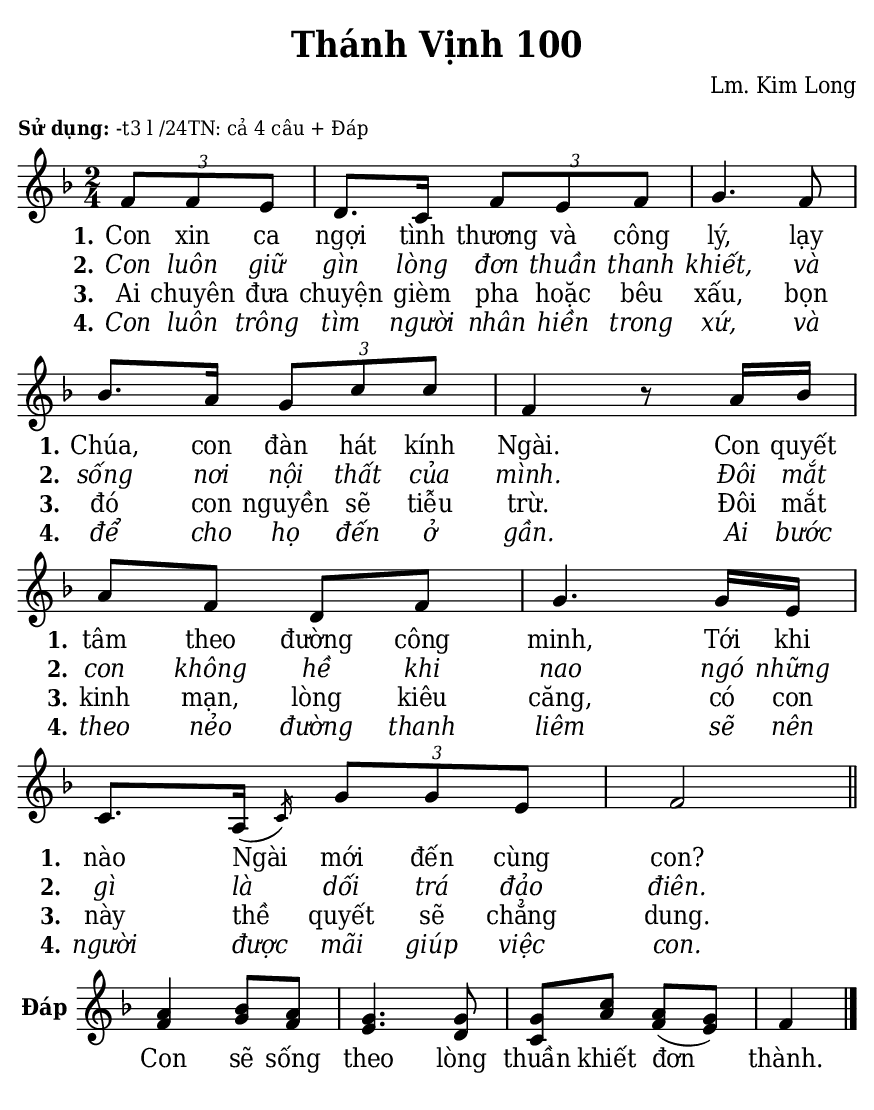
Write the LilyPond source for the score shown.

% Cài đặt chung
\version "2.22.1"
\include "english.ly"

\header {
  title = "Thánh Vịnh 100"
  composer = "Lm. Kim Long"
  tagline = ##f
}

% mã nguồn cho những chức năng chưa hỗ trợ trong phiên bản lilypond hiện tại
% cung cấp bởi cộng đồng lilypond khi gửi email đến lilypond-user@gnu.org
% in số phiên khúc trên mỗi dòng
#(define (add-grob-definition grob-name grob-entry)
     (set! all-grob-descriptions
           (cons ((@@ (lily) completize-grob-entry)
                  (cons grob-name grob-entry))
                 all-grob-descriptions)))

#(add-grob-definition
    'StanzaNumberSpanner
    `((direction . ,LEFT)
      (font-series . bold)
      (padding . 1.0)
      (side-axis . ,X)
      (stencil . ,ly:text-interface::print)
      (X-offset . ,ly:side-position-interface::x-aligned-side)
      (Y-extent . ,grob::always-Y-extent-from-stencil)
      (meta . ((class . Spanner)
               (interfaces . (font-interface
                              side-position-interface
                              stanza-number-interface
                              text-interface))))))

\layout {
    \context {
      \Global
      \grobdescriptions #all-grob-descriptions
    }
    \context {
      \Score
      \remove Stanza_number_align_engraver
      \consists
        #(lambda (context)
           (let ((texts '())
                 (syllables '()))
             (make-engraver
              (acknowledgers
               ((stanza-number-interface engraver grob source-engraver)
                  (set! texts (cons grob texts)))
               ((lyric-syllable-interface engraver grob source-engraver)
                  (set! syllables (cons grob syllables))))
              ((stop-translation-timestep engraver)
                 (for-each
                  (lambda (text)
                    (for-each
                     (lambda (syllable)
                       (ly:pointer-group-interface::add-grob
                        text
                        'side-support-elements
                        syllable))
                     syllables))
                  texts)
                 (set! syllables '())))))
    }
    \context {
      \Lyrics
      \remove Stanza_number_engraver
      \consists
        #(lambda (context)
           (let ((text #f)
                 (last-stanza #f))
             (make-engraver
              ((process-music engraver)
                 (let ((stanza (ly:context-property context 'stanza #f)))
                   (if (and stanza (not (equal? stanza last-stanza)))
                       (let ((column (ly:context-property context
'currentCommandColumn)))
                         (set! last-stanza stanza)
                         (if text
                             (ly:spanner-set-bound! text RIGHT column))
                         (set! text (ly:engraver-make-grob engraver
'StanzaNumberSpanner '()))
                         (ly:grob-set-property! text 'text stanza)
                         (ly:spanner-set-bound! text LEFT column)))))
              ((finalize engraver)
                 (if text
                     (let ((column (ly:context-property context
'currentCommandColumn)))
                       (ly:spanner-set-bound! text RIGHT column)))))))
      \override StanzaNumberSpanner.horizon-padding = 10000
    }
}

stanzaReminderOff =
  \temporary \override StanzaNumberSpanner.after-line-breaking =
     #(lambda (grob)
        ;; Can be replaced with (not (first-broken-spanner? grob)) in 2.23.
        (if (let ((siblings (ly:spanner-broken-into (ly:grob-original grob))))
              (and (pair? siblings)
                   (not (eq? grob (car siblings)))))
            (ly:grob-suicide! grob)))

stanzaReminderOn = \undo \stanzaReminderOff
% kết thúc mã nguồn

% Nhạc
nhacPhanMot = \relative c' {
  \key f \major
  \time 2/4
  \partial 4 \tuplet 3/2 { f8 f e } |
  d8. c16 \tuplet 3/2 { f8 e f } |
  g4. f8 |
  bf8. a16 \tuplet 3/2 { g8 c c } |
  f,4 r8 a16 bf |
  a8 f d f |
  g4. g16 e |
  c8.
  \afterGrace a16 ({
    \override Flag.stroke-style = #"grace"
    c16)}
  \revert Flag.stroke-style
  \tuplet 3/2 { g'8 g e } |
  f2 \bar "||"
}

nhacPhanHai = \relative c'' {
  \key f \major
  \time 2/4
  <<
    {
      a4 bf8 a |
      g4. g8 |
      g c a (g)
    }
    {
      f4 g8 f |
      e4. d8 |
      c a' f (e)
    }
  >>
  f4 \bar "|."
}

% Lời
loiPhanMot = \lyricmode {
  <<
    {
      \set stanza = "1."
      Con xin ca ngợi tình thương và công lý,
      lạy Chúa, con đàn hát kính Ngài.
      Con quyết tâm theo đường công minh,
      Tới khi nào Ngài mới đến cùng con?
    }
    \new Lyrics {
	    \set associatedVoice = "beSop"
	    \set stanza = "2."
      \override Lyrics.LyricText.font-shape = #'italic
      Con luôn giữ gìn lòng đơn thuần thanh khiết,
      và sống nơi nội thất của mình.
      Đôi mắt con không hề khi nao
      ngó những gì là dối trá đảo điên.
    }
    \new Lyrics {
	    \set associatedVoice = "beSop"
	    \set stanza = "3."
      Ai chuyên đưa chuyện gièm pha hoặc bêu xấu,
      bọn đó con nguyền sẽ tiễu trừ.
      Đôi mắt kinh mạn, lòng kiêu căng,
      có con này thề quyết sẽ chẳng dung.
    }
    \new Lyrics {
	    \set associatedVoice = "beSop"
	    \set stanza = "4."
      \override Lyrics.LyricText.font-shape = #'italic
      Con luôn trông tìm người nhân hiền trong xứ,
      và để cho họ đến ở gần.
      Ai bước theo nẻo đường thanh liêm
      sẽ nên người được mãi giúp việc con.
    }
  >>
}

loiPhanHai = \lyricmode {
  Con sẽ sống theo lòng thuần khiết đơn thành.
}


% Dàn trang
\paper {
  #(set-paper-size "a5")
  top-margin = 3\mm
  bottom-margin = 3\mm
  left-margin = 3\mm
  right-margin = 3\mm
  indent = #0
  #(define fonts
	 (make-pango-font-tree "Deja Vu Serif Condensed"
	 		       "Deja Vu Serif Condensed"
			       "Deja Vu Serif Condensed"
			       (/ 20 20)))
  print-page-number = ##f
  ragged-bottom = ##t
  page-count = 1
}

\markup {
  \vspace #1
  %\fill-line {
    \column {
      \left-align {
        \line { \bold \small "Sử dụng:" }
      }
    }
    \column {
      \left-align {
        \line { \small "-t3 l /24TN: cả 4 câu + Đáp" }
      }
    }
  %}
}

\score {
  <<
    \new Staff <<
        \clef treble
        \new Voice = beSop {
          \nhacPhanMot
        }
      \new Lyrics \lyricsto beSop \loiPhanMot
    >>
  >>
  \layout {
    \override Lyrics.LyricSpace.minimum-distance = #1
    \override Score.BarNumber.break-visibility = ##(#f #f #f)
    \override Score.SpacingSpanner.uniform-stretching = ##t
    ragged-last = ##f
  }
}

\score {
  <<
    \new Staff \with {
      \remove "Time_signature_engraver"
      instrumentName = \markup { \bold "Đáp" }} <<
        \clef treble
        \new Voice = beSop {
          \nhacPhanHai
        }
      \new Lyrics \lyricsto beSop \loiPhanHai
    >>
  >>
  \layout {
    indent = 10
    \override Lyrics.LyricSpace.minimum-distance = #0.6
    \override Score.BarNumber.break-visibility = ##(#f #f #f)
    \override Score.SpacingSpanner.uniform-stretching = ##t
    ragged-last = ##f
  }
}
